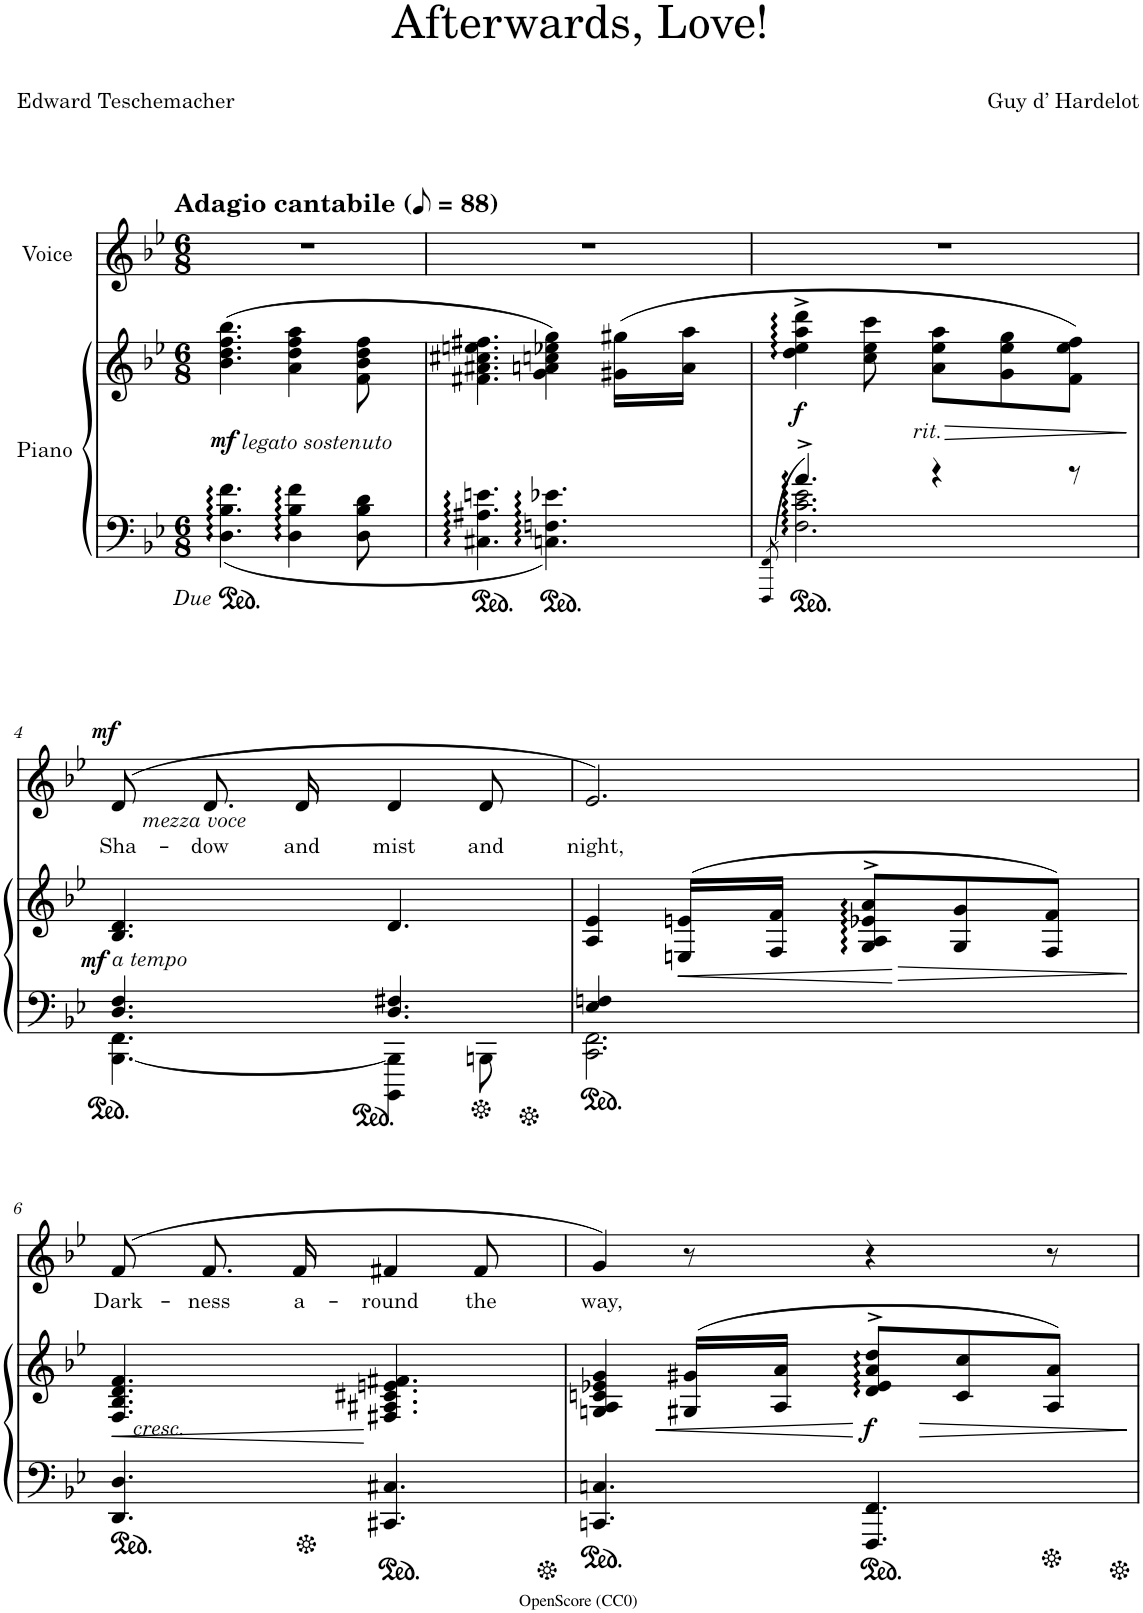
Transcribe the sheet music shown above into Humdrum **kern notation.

**kern	**kern	**dynam	**kern	**text	**dynam
*part2	*part2	*part2	*part1	*part1	*part1
*staff3	*staff2	*staff2/3	*staff1	*staff1	*staff1
*I"Piano	*	*	*I"Voice	*	*
*I'Pno	*	*	*	*	*
*clefF4	*clefG2	*	*clefG2	*	*
*k[b-e-]	*k[b-e-]	*	*k[b-e-]	*	*
*M6/8	*M6/8	*	*M6/8	*	*
*MM44	*MM44	*	*MM44	*	*
=1	=1	=1	=1	=1	=1
!	!	!	!LO:TX:a:B:t=Adagio cantabile	!	!
!	!LO:TX:b:i:t=legato sostenuto	!	!	!	!
!LO:TX:b:i:t=Due	!	!	!	!	!
!	!	!LO:DY:b	!	!	!
4.D\ 4.B-\ 4.f\	(4.b-\ 4.dd\ 4.ff\ 4.bb-\	mf	2.r	.	.
4D\ 4B-\ 4f\	4a\ 4dd\ 4ff\ 4aa\	.	.	.	.
8D\ 8B-\ 8d\	8f\ 8b-\ 8dd\ 8ff\	.	.	.	.
=2	=2	=2	=2	=2	=2
4.C#X\ 4.A#X\ 4.en\	4.f#X\ 4.a#X\ 4.cc#X\ 4.een\ 4.ff#X\	.	2.r	.	.
4.Cn\ 4.Fn\ 4.e-X\	4g\ 4an\ 4ccn\ 4ee-X\ 4gg\)	.	.	.	.
.	(16g#X\ 16gg#X\LL	.	.	.	.
.	16a\ 16aa\JJ	.	.	.	.
=3	=3	=3	=3	=3	=3
8qFFF/ 8qFF/	.	.	.	.	.
*^	*	*	*	*	*
!	!	!	!LO:DY:b	!	!	!
4.a^/	2.F\ 2.c\ 2.e-\	4dd\^ 4ee-\^ 4aa\^ 4ddd\^	f	2.r	.	.
.	.	8cc\ 8ee-\ 8ccc\	.	.	.	.
!	!	!LO:TX:b:i:t=rit.	!	!	!	!
!	!	!	!LO:HP:b	!	!	!
4r	.	8a\ 8ee-\ 8aa\L	>	.	.	.
.	.	8g\ 8ee-\ 8gg\	.	.	.	.
8r	.	8f\ 8ee-\ 8ff\J)	.	.	.	.
*v	*v	*	*	*	*	*
.	.	]	.	.	.
!!LO:LB:g=z
=4	=4	=4	=4	=4	=4
*^	*	*	*	*	*
!	!	!	!	!LO:TX:b:i:t=mezza voce	!	!
!	!	!LO:TX:b:i:t=a tempo	!	!	!	!
!	!	!	!LO:DY:b	!	!LO:LY:b	!LO:DY:a
[4.BBB-\ 4.FF\	4.D/ 4.F/	4.B-/ 4.d/	mf	(>8d/L	Sha-	mf
!	!	!	!	!	!LO:LY:b	!
.	.	.	.	8.d/	-dow	.
!	!	!	!	!	!LO:LY:b	!
.	.	.	.	16d/Jk	and	.
!	!	!	!	!	!LO:LY:b	!
4BBBB-\ 4BBB-\]	4.D/ 4.F#X/	4.d/	.	4d/	mist	.
!	!	!	!	!	!LO:LY:b	!
8BBBn\	.	.	.	8d/	and	.
=5	=5	=5	=5	=5	=5	=5
!	!	!	!	!	!LO:LY:b	!
2.CC\ 2.FF\	4E-/ 4Fn/	4A/ 4e-/	.	2.e-/)	night,	.
!	!	!	!LO:HP:b	!	!	!
.	2ryy	(>16En/ 16en/LL	<	.	.	.
.	.	16F/ 16f/JJ	.	.	.	.
!	!	!	!LO:HP:b	!	!	!
.	.	8G/^> 8A/^> 8e-X/^> 8a/^>L	>	.	.	.
.	.	8G/ 8g/	[	.	.	.
.	.	8F/ 8f/J)	.	.	.	.
*v	*v	*	*	*	*	*
.	.	]	.	.	.
!!LO:LB:g=z
=6	=6	=6	=6	=6	=6
!	!LO:TX:b:i:t=cresc.	!	!	!	!
!	!	!LO:HP:b	!	!LO:LY:b	!
4.DD/ 4.D/	4.F/ 4.B-/ 4.d/ 4.f/	<	(>8f/L	Dark-	.
!	!	!	!	!LO:LY:b	!
.	.	.	8.f/	-ness	.
!	!	!	!	!LO:LY:b	!
.	.	.	16f/Jk	a-	.
!	!	!	!	!LO:LY:b	!
4.CC#X/ 4.C#X/	4.F#X/ 4.A#X/ 4.c#X/ 4.en/ 4.f#X/	.	4f#X/	-round	.
!	!	!	!	!LO:LY:b	!
.	.	.	8f#/	the	.
.	.	[	.	.	.
=7	=7	=7	=7	=7	=7
!	!	!	!	!LO:LY:b	!
4.CCn/ 4.Cn/	4Gn/ 4A/ 4cn/ 4e-X/ 4g/	.	4g/)	way,	.
!	!	!LO:HP:b	!	!	!
.	(>16G#X/ 16g#X/LL	<	8r	.	.
.	16A/ 16a/JJ	.	.	.	.
!	!	!LO:HP:n=1:b	!	!	!
!	!	!LO:DY:n=1:b	!	!	!
4.FFF/ 4.FF/	8d/^> 8e-/^> 8a/^> 8dd/^>L	[ > f	4r	.	.
.	8c/ 8cc/	.	.	.	.
.	8A/ 8a/J)	.	8r	.	.
.	.	]	.	.	.
=	=	=	=	=	=
*-	*-	*-	*-	*-	*-
